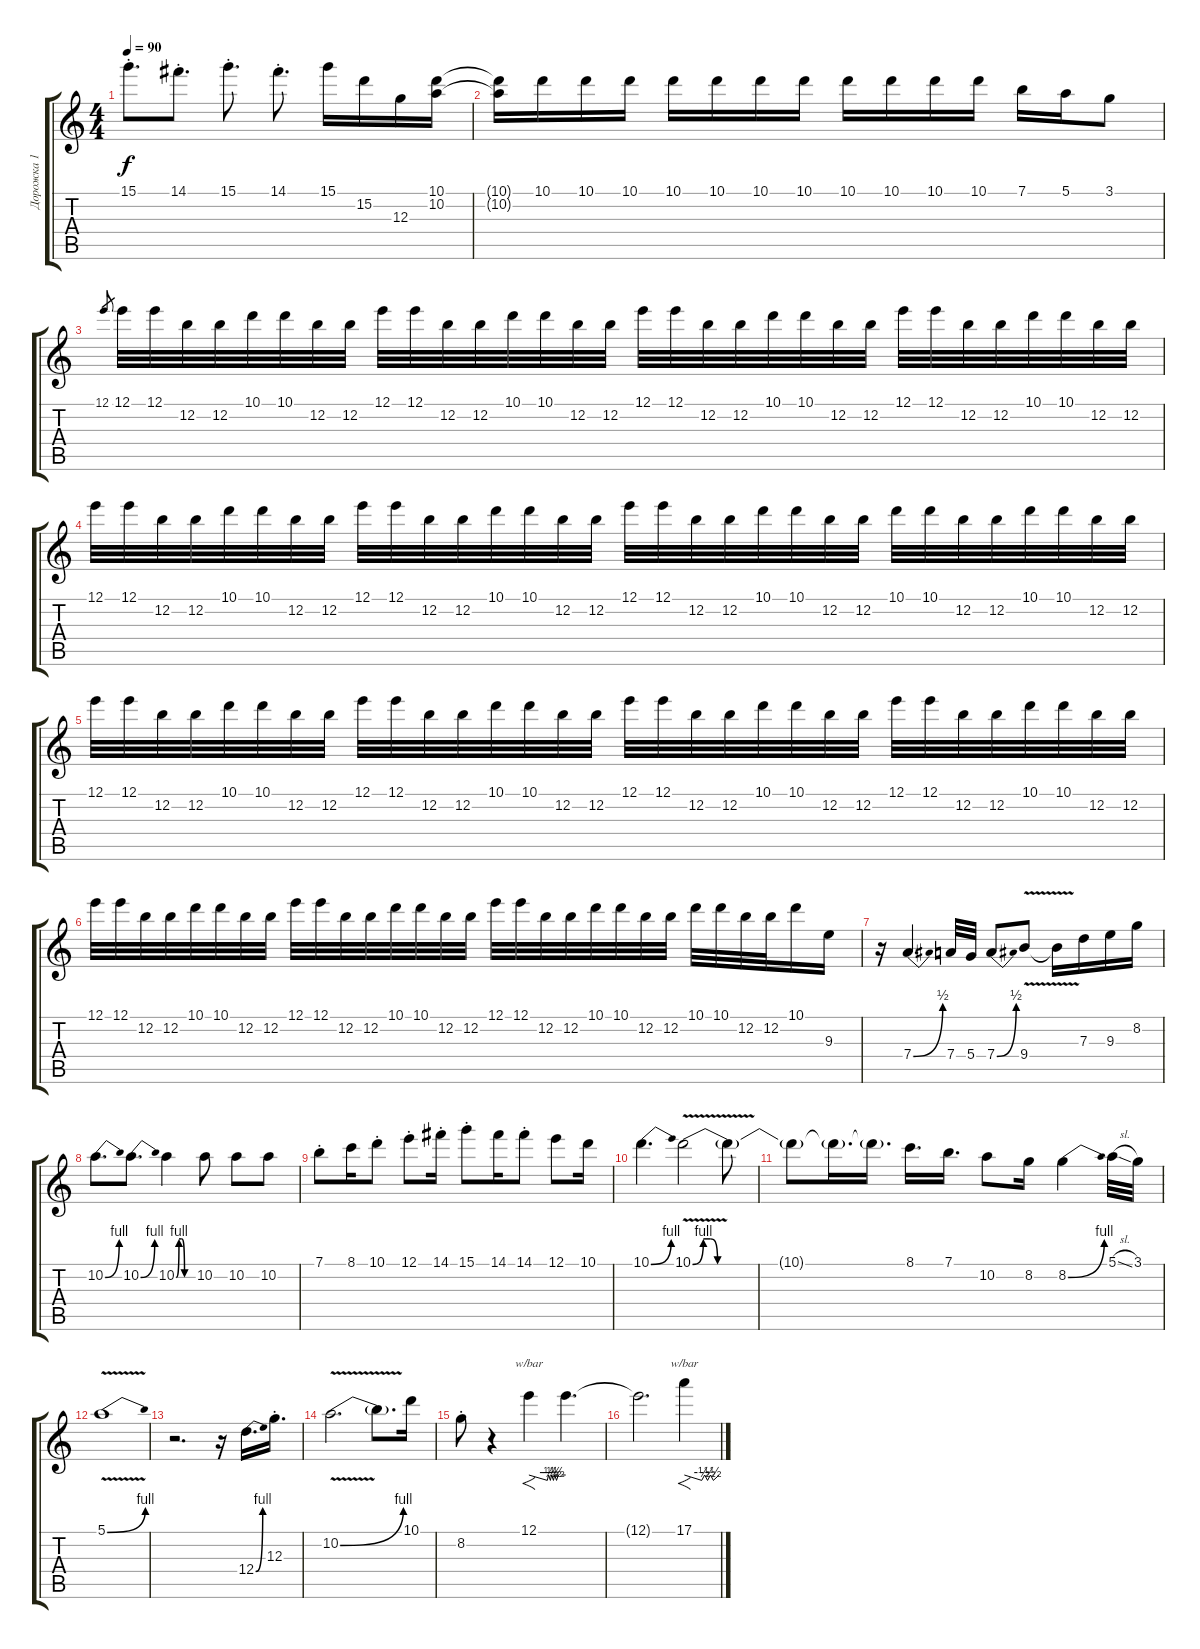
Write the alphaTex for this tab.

\track ("Дорожка 1" "Дорожка 1") {instrument overdrivenguitar}
\staff {score tabs}
\tuning (E4 B3 G3 D3 A2 E2) {hide}
\ts (4 4)
\tempo 90
\clef g2
\ks c
15.1{st}.8{d dy f} 14.1{st}.8{d} 15.1{st}.8{d} 14.1{st}.8{d} 15.1.16 15.2.16 12.3.16 (10.1 10.2).16 |
(10.1{t} 10.2{t}).16 10.1.16 10.1.16 10.1.16 10.1.16 10.1.16 10.1.16 10.1.16 10.1.16 10.1.16 10.1.16 10.1.16 7.1.16 5.1.16 3.1.8 |
12.1.8{gr} 12.1.32 12.1.32 12.2.32 12.2.32 10.1.32 10.1.32 12.2.32 12.2.32 12.1.32 12.1.32 12.2.32 12.2.32 10.1.32 10.1.32 12.2.32 12.2.32 12.1.32 12.1.32 12.2.32 12.2.32 10.1.32 10.1.32 12.2.32 12.2.32 12.1.32 12.1.32 12.2.32 12.2.32 10.1.32 10.1.32 12.2.32 12.2.32 |
12.1.32 12.1.32 12.2.32 12.2.32 10.1.32 10.1.32 12.2.32 12.2.32 12.1.32 12.1.32 12.2.32 12.2.32 10.1.32 10.1.32 12.2.32 12.2.32 12.1.32 12.1.32 12.2.32 12.2.32 10.1.32 10.1.32 12.2.32 12.2.32 10.1.32 10.1.32 12.2.32 12.2.32 10.1.32 10.1.32 12.2.32 12.2.32 |
12.1.32 12.1.32 12.2.32 12.2.32 10.1.32 10.1.32 12.2.32 12.2.32 12.1.32 12.1.32 12.2.32 12.2.32 10.1.32 10.1.32 12.2.32 12.2.32 12.1.32 12.1.32 12.2.32 12.2.32 10.1.32 10.1.32 12.2.32 12.2.32 12.1.32 12.1.32 12.2.32 12.2.32 10.1.32 10.1.32 12.2.32 12.2.32 |
12.1.32 12.1.32 12.2.32 12.2.32 10.1.32 10.1.32 12.2.32 12.2.32 12.1.32 12.1.32 12.2.32 12.2.32 10.1.32 10.1.32 12.2.32 12.2.32 12.1.32 12.1.32 12.2.32 12.2.32 10.1.32 10.1.32 12.2.32 12.2.32 10.1.32 10.1.32 12.2.32 12.2.32 10.1.16 9.3.16 |
r.16 7.4{be (bend 0 0 60 2)}.4{d} 7.4.32 5.4.32 7.4{be (bend 0 0 60 2)}.8 9.4{v}.8 9.4{t}.16 7.3.16 9.3.16 8.2.16 |
10.2{be (bend 0 0 60 4)}.8{d} 10.2{be (bend 0 0 60 4)}.8{d} 10.2{be (custom 0 0 10 4 20 4 30 0 60 0)}.4 10.2.8 10.2.8 10.2.8 |
7.1{st}.8 8.1.16 10.1{st}.8 12.1{st}.8 14.1{st}.16 15.1{st}.8 14.1.16 14.1{st}.8 12.1.8 10.1.16 |
10.1{be (bend 0 0 60 4)}.4{d} 10.1{be (custom 0 0 3 4 5 4 7 0 20 0 30 0 60 0) v}.2 10.1{t}.8 |
10.1{t}.8 10.1{t}.16{d} 10.1{t}.16{d} 8.1.16{d} 7.1.16{d} 10.2.8 8.2.16 8.2{be (bend 0 0 60 4)}.4 5.1{sl}.32 3.1.32 |
5.1{be (bend 0 0 60 4) v}.1 |
r.2{d} r.16 12.4{be (bend 0 0 60 4)}.16{d} 12.3{st}.16{d} |
10.2{be (bend 0 0 60 4) v}.2{d} 10.2{t}.8{d} 10.1.16 |
8.2{st}.8 r.4 12.1.4{f tbe (custom default 0 0 30 -2 32 0 35 -2 37 0 40 -2 42 0 45 -2 48 0 60 0)} 12.1{t}.4{d} |
12.1{t}.2{d} 17.1.4{f tbe (custom default 0 0 30 -2 35 0 40 -2 45 0 50 -2 60 0)}
